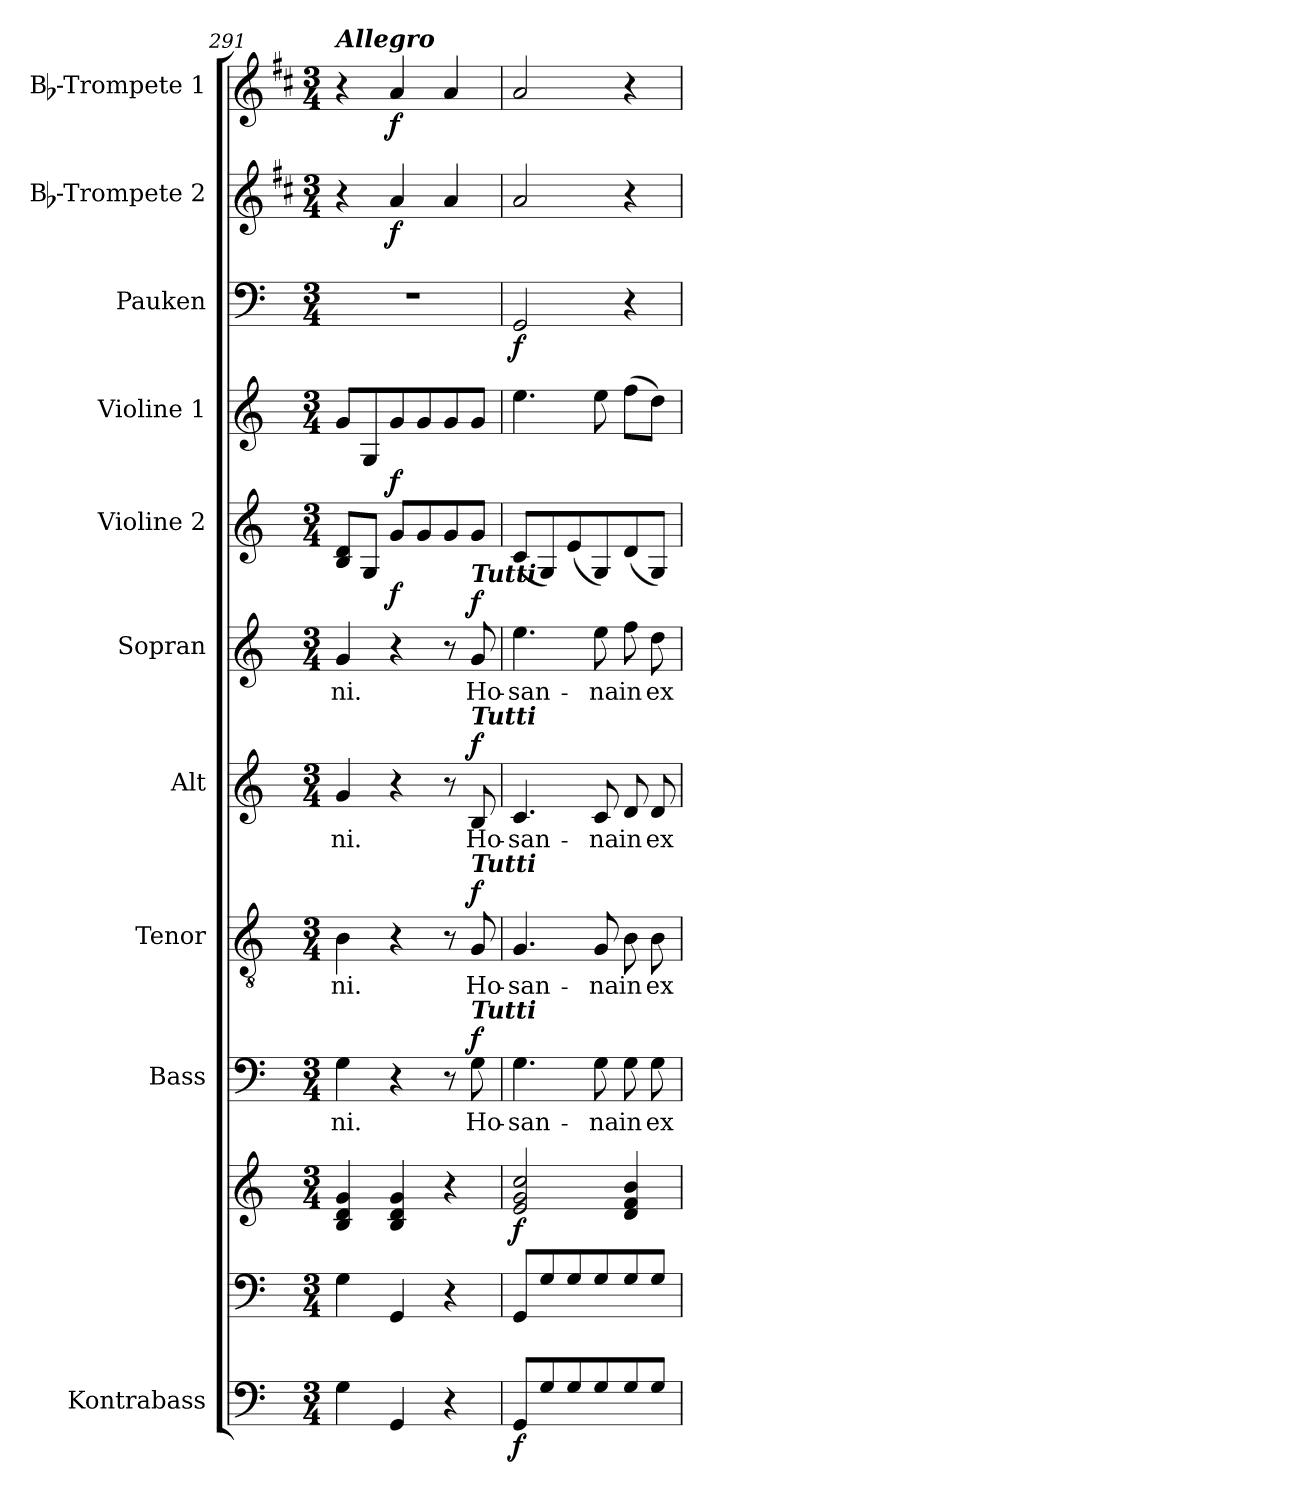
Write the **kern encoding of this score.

**kern	**dynam	**kern	**kern	**dynam	**kern	**text	**dynam	**kern	**text	**dynam	**kern	**text	**dynam	**kern	**text	**dynam	**kern	**dynam	**kern	**dynam	**kern	**dynam	**kern	**dynam	**kern	**dynam
*part11	*part11	*part10	*part10	*part10	*part9	*part9	*part9	*part8	*part8	*part8	*part7	*part7	*part7	*part6	*part6	*part6	*part5	*part5	*part4	*part4	*part3	*part3	*part2	*part2	*part1	*part1
*staff12	*staff12	*staff11	*staff10	*staff10/11	*staff9	*staff9	*staff9	*staff8	*staff8	*staff8	*staff7	*staff7	*staff7	*staff6	*staff6	*staff6	*staff5	*staff5	*staff4	*staff4	*staff3	*staff3	*staff2	*staff2	*staff1	*staff1
*I"Kontrabass	*	*	*	*	*I"Bass	*	*	*I"Tenor	*	*	*I"Alt	*	*	*I"Sopran	*	*	*I"Violine 2	*	*I"Violine 1	*	*I"Pauken	*	*I"Bb-Trompete 2	*	*I"Bb-Trompete 1	*
*I'Kb.	*	*	*	*	*I'B.	*	*	*I'T.	*	*	*I'A.	*	*	*I'S.	*	*	*I'Vl. 2	*	*I'Vl. 1	*	*I'Pk.	*	*I'Bb Trp. 2	*	*I'Bb Trp. 1	*
*clefF4	*	*clefF4	*clefG2	*	*clefF4	*	*	*clefGv2	*	*	*clefG2	*	*	*clefG2	*	*	*clefG2	*	*clefG2	*	*clefF4	*	*clefG2	*	*clefG2	*
*ITrd7c12	*	*	*	*	*	*	*	*	*	*	*	*	*	*	*	*	*	*	*	*	*	*	*ITrd1c2	*	*ITrd1c2	*
*k[]	*	*k[]	*k[]	*	*k[]	*	*	*k[]	*	*	*k[]	*	*	*k[]	*	*	*k[]	*	*k[]	*	*k[]	*	*k[]	*	*k[]	*
*C:	*	*C:	*C:	*	*C:	*	*	*C:	*	*	*C:	*	*	*C:	*	*	*C:	*	*C:	*	*C:	*	*C:	*	*C:	*
*M3/4	*	*M3/4	*M3/4	*	*M3/4	*	*	*M3/4	*	*	*M3/4	*	*	*M3/4	*	*	*M3/4	*	*M3/4	*	*M3/4	*	*M3/4	*	*M3/4	*
=291	=291	=291	=291	=291	=291	=291	=291	=291	=291	=291	=291	=291	=291	=291	=291	=291	=291	=291	=291	=291	=291	=291	=291	=291	=291	=291
!	!	!	!	!	!	!	!	!	!	!	!	!	!	!	!	!	!	!	!	!	!	!	!	!	!LO:TX:a:Bi:t=Allegro	!
!	!	!	!	!	!	!LO:LY:b	!	!	!LO:LY:b	!	!	!LO:LY:b	!	!	!LO:LY:b	!	!	!	!	!	!	!	!	!	!	!
4GG\	.	4G\	4B/ 4d/ 4g/	.	4G\	-ni.	.	4B\	-ni.	.	4g/	-ni.	.	4g/	-ni.	.	8B/ 8d/L	.	8g/L	.	2.r	.	4r	.	4r	.
.	.	.	.	.	.	.	.	.	.	.	.	.	.	.	.	.	8G/J	.	8G/	.	.	.	.	.	.	.
!	!	!	!	!	!	!	!	!	!	!	!	!	!	!	!	!	!	!LO:DY:b	!	!LO:DY:b	!	!	!	!LO:DY:b	!	!LO:DY:b
4GGG/	.	4GG/	4B/ 4d/ 4g/	.	4r	.	.	4r	.	.	4r	.	.	4r	.	.	8g/L	f	8g/	f	.	.	4g/	f	4g/	f
.	.	.	.	.	.	.	.	.	.	.	.	.	.	.	.	.	8g/	.	8g/	.	.	.	.	.	.	.
4r	.	4r	4r	.	8r	.	.	8r	.	.	8r	.	.	8r	.	.	8g/	.	8g/	.	.	.	4g/	.	4g/	.
!	!	!	!	!	!	!	!	!	!	!	!	!	!	!LO:TX:a:Bi:t=Tutti	!	!	!	!	!	!	!	!	!	!	!	!
!	!	!	!	!	!	!	!	!	!	!	!LO:TX:a:Bi:t=Tutti	!	!	!	!	!	!	!	!	!	!	!	!	!	!	!
!	!	!	!	!	!	!	!	!LO:TX:a:Bi:t=Tutti	!	!	!	!	!	!	!	!	!	!	!	!	!	!	!	!	!	!
!	!	!	!	!	!LO:TX:a:Bi:t=Tutti	!	!	!	!	!	!	!	!	!	!	!	!	!	!	!	!	!	!	!	!	!
!	!	!	!	!	!	!LO:LY:b	!LO:DY:a	!	!LO:LY:b	!LO:DY:a	!	!LO:LY:b	!LO:DY:a	!	!LO:LY:b	!LO:DY:a	!	!	!	!	!	!	!	!	!	!
.	.	.	.	.	8G\	Ho-	f	8G/	Ho-	f	8B/	Ho-	f	8g/	Ho-	f	8g/J	.	8g/J	.	.	.	.	.	.	.
=292	=292	=292	=292	=292	=292	=292	=292	=292	=292	=292	=292	=292	=292	=292	=292	=292	=292	=292	=292	=292	=292	=292	=292	=292	=292	=292
!	!LO:DY:b	!	!	!LO:DY:b	!	!LO:LY:b	!	!	!LO:LY:b	!	!	!LO:LY:b	!	!	!LO:LY:b	!	!	!	!	!	!	!LO:DY:b	!	!	!	!
8GGG/L	f	8GG/L	2e/ 2g/ 2cc/	f	4.G\	-san-	.	4.G/	-san-	.	4.c/	-san-	.	4.ee\	-san-	.	(<8c/L	.	4.ee\	.	2GG/	f	2g/	.	2g/	.
8GG/	.	8G/	.	.	.	.	.	.	.	.	.	.	.	.	.	.	8G/)	.	.	.	.	.	.	.	.	.
8GG/	.	8G/	.	.	.	.	.	.	.	.	.	.	.	.	.	.	(<8e/	.	.	.	.	.	.	.	.	.
!	!	!	!	!	!	!LO:LY:b	!	!	!LO:LY:b	!	!	!LO:LY:b	!	!	!LO:LY:b	!	!	!	!	!	!	!	!	!	!	!
8GG/	.	8G/	.	.	8G\	-na	.	8G/	-na	.	8c/	-na	.	8ee\	-na	.	8G/)	.	8ee\	.	.	.	.	.	.	.
!	!	!	!	!	!	!LO:LY:b	!	!	!LO:LY:b	!	!	!LO:LY:b	!	!	!LO:LY:b	!	!	!	!	!	!	!	!	!	!	!
8GG/	.	8G/	4d/ 4f/ 4b/	.	8G\	in	.	8B\	in	.	8d/	in	.	8ff\	in	.	(<8d/	.	(>8ff\L	.	4r	.	4r	.	4r	.
!	!	!	!	!	!	!LO:LY:b	!	!	!LO:LY:b	!	!	!LO:LY:b	!	!	!LO:LY:b	!	!	!	!	!	!	!	!	!	!	!
8GG/J	.	8G/J	.	.	8G\	ex-	.	8B\	ex-	.	8d/	ex-	.	8dd\	ex-	.	8G/J)	.	8dd\J)	.	.	.	.	.	.	.
=	=	=	=	=	=	=	=	=	=	=	=	=	=	=	=	=	=	=	=	=	=	=	=	=	=	=
*-	*-	*-	*-	*-	*-	*-	*-	*-	*-	*-	*-	*-	*-	*-	*-	*-	*-	*-	*-	*-	*-	*-	*-	*-	*-	*-
